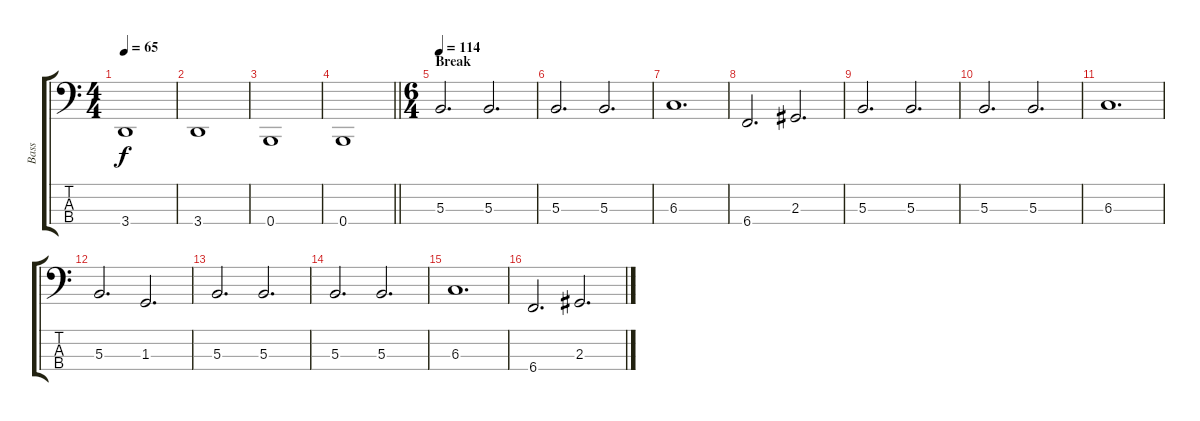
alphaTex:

\track ("Bass" "Bass") {instrument electricbassfinger}
\staff {score tabs}
\tuning (E2 B1 Gb1 B0) {hide}
\ts (4 4)
\tempo 65
\clef f4
\ks c
3.4.1{dy f} |
3.4.1 |
0.4.1 |
\barLineRight lightlight
0.4.1 |
\ts (6 4)
\section ("" "Break")
\tempo 114
5.3.2{d} 5.3.2{d} |
5.3.2{d} 5.3.2{d} |
6.3.1{d} |
6.4.2{d} 2.3.2{d} |
5.3.2{d} 5.3.2{d} |
5.3.2{d} 5.3.2{d} |
6.3.1{d} |
5.3.2{d} 1.3.2{d} |
5.3.2{d} 5.3.2{d} |
5.3.2{d} 5.3.2{d} |
6.3.1{d} |
6.4.2{d} 2.3.2{d}
